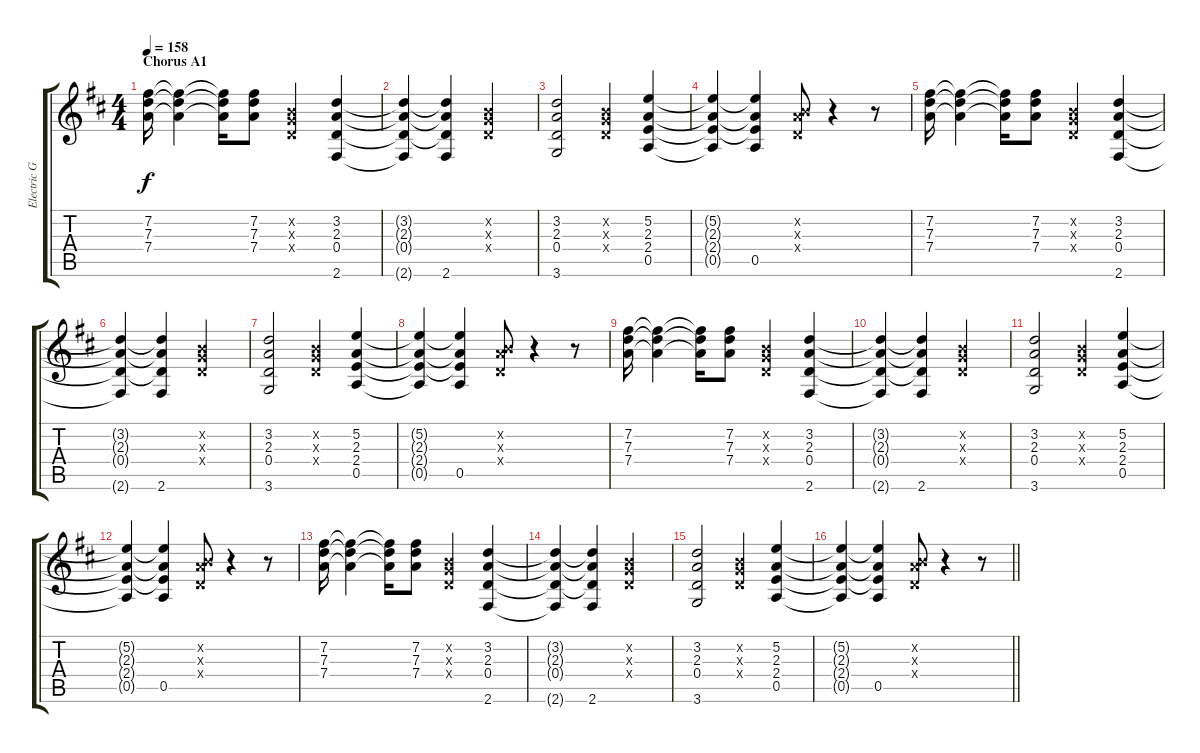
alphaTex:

\track ("Electric Guitar" "Electric G") {instrument electricguitarjazz}
\staff {score tabs}
\tuning (E4 B3 G3 D3 A2 E2) {hide}
\ts (4 4)
\section ("" "Chorus A1")
\tempo 158
\clef g2
\ks d
(7.2 7.3 7.4).16{dy f} (7.2{t} 7.3{t} 7.4{t}).4 (7.2{t} 7.3{t} 7.4{t}).16 (7.2 7.3 7.4).8 (0.2{x} 0.3{x} 0.4{x}).4 (3.2 2.3 0.4 2.6).4 |
(3.2{t} 2.3{t} 0.4{t} 2.6{t}).4 (3.2{t} 2.3{t} 0.4{t} 2.6).4 (0.2{x} 0.3{x} 0.4{x}).2 |
(3.2 2.3 0.4 3.6).2 (0.2{x} 0.3{x} 0.4{x}).4 (5.2 2.3 2.4 0.5).4 |
(5.2{t} 2.3{t} 2.4{t} 0.5{t}).4 (5.2{t} 2.3{t} 2.4{t} 0.5).4 (0.2{x} 2.3{x} 0.4{x}).8 r.4 r.8 |
(7.2 7.3 7.4).16 (7.2{t} 7.3{t} 7.4{t}).4 (7.2{t} 7.3{t} 7.4{t}).16 (7.2 7.3 7.4).8 (0.2{x} 0.3{x} 0.4{x}).4 (3.2 2.3 0.4 2.6).4 |
(3.2{t} 2.3{t} 0.4{t} 2.6{t}).4 (3.2{t} 2.3{t} 0.4{t} 2.6).4 (0.2{x} 0.3{x} 0.4{x}).2 |
(3.2 2.3 0.4 3.6).2 (0.2{x} 0.3{x} 0.4{x}).4 (5.2 2.3 2.4 0.5).4 |
(5.2{t} 2.3{t} 2.4{t} 0.5{t}).4 (5.2{t} 2.3{t} 2.4{t} 0.5).4 (0.2{x} 2.3{x} 0.4{x}).8 r.4 r.8 |
(7.2 7.3 7.4).16 (7.2{t} 7.3{t} 7.4{t}).4 (7.2{t} 7.3{t} 7.4{t}).16 (7.2 7.3 7.4).8 (0.2{x} 0.3{x} 0.4{x}).4 (3.2 2.3 0.4 2.6).4 |
(3.2{t} 2.3{t} 0.4{t} 2.6{t}).4 (3.2{t} 2.3{t} 0.4{t} 2.6).4 (0.2{x} 0.3{x} 0.4{x}).2 |
(3.2 2.3 0.4 3.6).2 (0.2{x} 0.3{x} 0.4{x}).4 (5.2 2.3 2.4 0.5).4 |
(5.2{t} 2.3{t} 2.4{t} 0.5{t}).4 (5.2{t} 2.3{t} 2.4{t} 0.5).4 (0.2{x} 2.3{x} 0.4{x}).8 r.4 r.8 |
(7.2 7.3 7.4).16 (7.2{t} 7.3{t} 7.4{t}).4 (7.2{t} 7.3{t} 7.4{t}).16 (7.2 7.3 7.4).8 (0.2{x} 0.3{x} 0.4{x}).4 (3.2 2.3 0.4 2.6).4 |
(3.2{t} 2.3{t} 0.4{t} 2.6{t}).4 (3.2{t} 2.3{t} 0.4{t} 2.6).4 (0.2{x} 0.3{x} 0.4{x}).2 |
(3.2 2.3 0.4 3.6).2 (0.2{x} 0.3{x} 0.4{x}).4 (5.2 2.3 2.4 0.5).4 |
\barLineRight lightlight
(5.2{t} 2.3{t} 2.4{t} 0.5{t}).4 (5.2{t} 2.3{t} 2.4{t} 0.5).4 (0.2{x} 2.3{x} 0.4{x}).8 r.4 r.8
